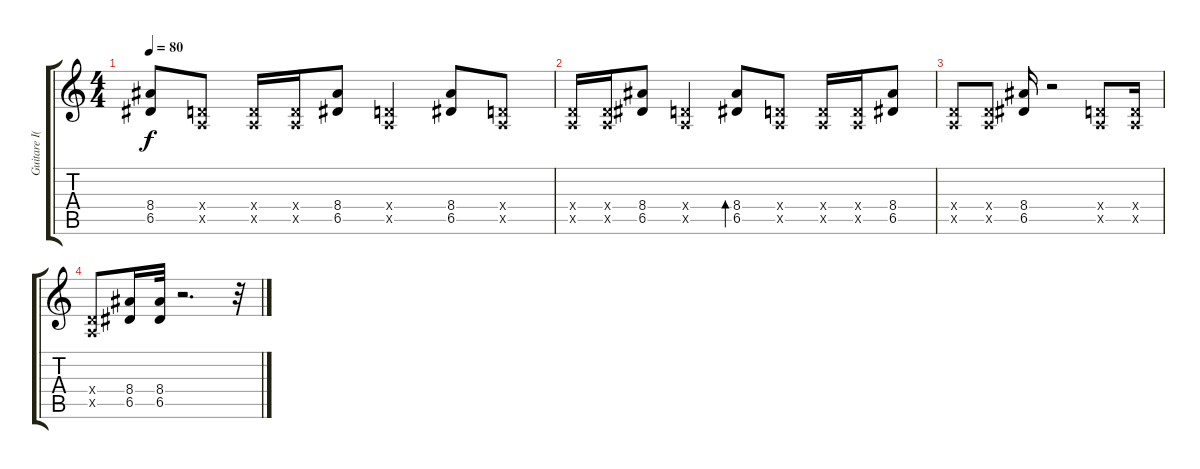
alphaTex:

\track ("Guitare I(Overdrivée)" "Guitare I(") {instrument overdrivenguitar}
\staff {score tabs}
\tuning (E4 B3 G3 D3 A2 E2) {hide}
\ts (4 4)
\tempo 80
\clef g2
\ks c
(8.4 6.5).8{dy f volume 16 instrument acousticguitarsteel} (0.4{x} 0.5{x}).8 (0.4{x} 0.5{x}).16 (0.4{x} 0.5{x}).16 (8.4 6.5).8 (0.4{x} 0.5{x}).4 (8.4 6.5).8 (0.4{x} 0.5{x}).8 |
(0.4{x} 0.5{x}).16 (0.4{x} 0.5{x}).16 (8.4 6.5).8 (0.4{x} 0.5{x}).4 (8.4 6.5).8{bd 480} (0.4{x} 0.5{x}).8 (0.4{x} 0.5{x}).16 (0.4{x} 0.5{x}).16 (8.4 6.5).8 |
(0.4{x} 0.5{x}).8 (0.4{x} 0.5{x}).8 (8.4 6.5).16 r.2 (0.4{x} 0.5{x}).8 (0.4{x} 0.5{x}).16 |
(0.4{x} 0.5{x}).8 (8.4 6.5).16 (8.4 6.5).32 r.2{d} r.32
